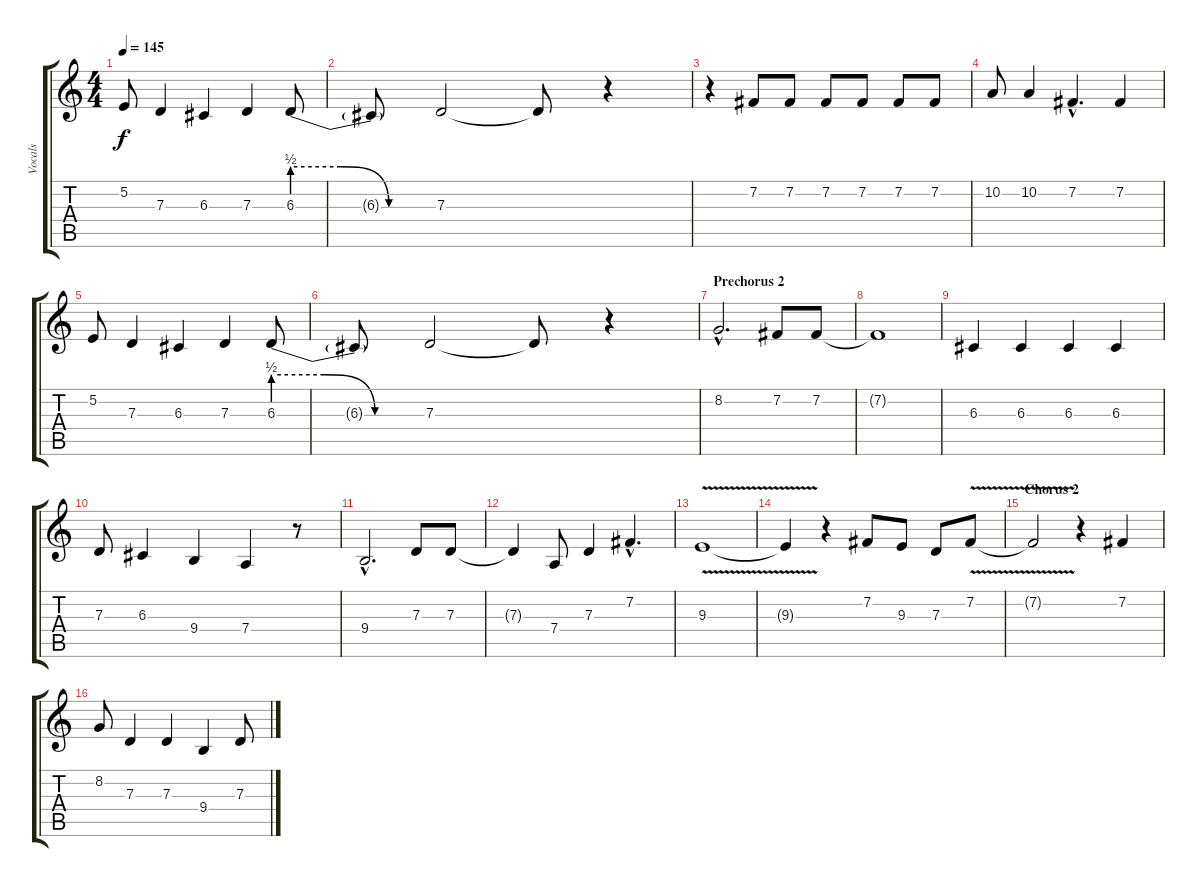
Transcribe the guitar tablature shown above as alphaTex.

\track ("Vocals" "Vocals") {instrument lead2sawtooth}
\staff {score tabs}
\tuning (E4 B3 G3 D3 A2 E2) {hide}
\ts (4 4)
\tempo 145
\clef g2
\ks c
5.2.8{dy f} 7.3.4 6.3.4 7.3.4 6.3{be (custom 0 2 20 2 40 0 60 0)}.8 |
6.3{t}.8 7.3.2 7.3{t}.8 r.4 |
r.4 7.2.8 7.2.8 7.2.8 7.2.8 7.2.8 7.2.8 |
10.2.8 10.2.4 7.2{hac}.4{d} 7.2.4 |
5.2.8 7.3.4 6.3.4 7.3.4 6.3{be (custom 0 2 20 2 40 0 60 0)}.8 |
6.3{t}.8 7.3.2 7.3{t}.8 r.4 |
\section ("" "Prechorus 2")
8.2{hac}.2{d} 7.2.8 7.2.8 |
7.2{t}.1 |
6.3.4 6.3.4 6.3.4 6.3.4 |
7.3.8 6.3.4 9.4.4 7.4.4 r.8 |
9.4{hac}.2{d} 7.3.8 7.3.8 |
7.3{t}.4 7.4.8 7.3.4 7.2{hac}.4{d} |
9.3{v}.1 |
9.3{t}.4 r.4 7.2.8 9.3.8 7.3.8 7.2{v}.8 |
\section ("" "Chorus 2")
7.2{t}.2 r.4 7.2.4 |
8.2.8 7.3.4 7.3.4 9.4.4 7.3.8
